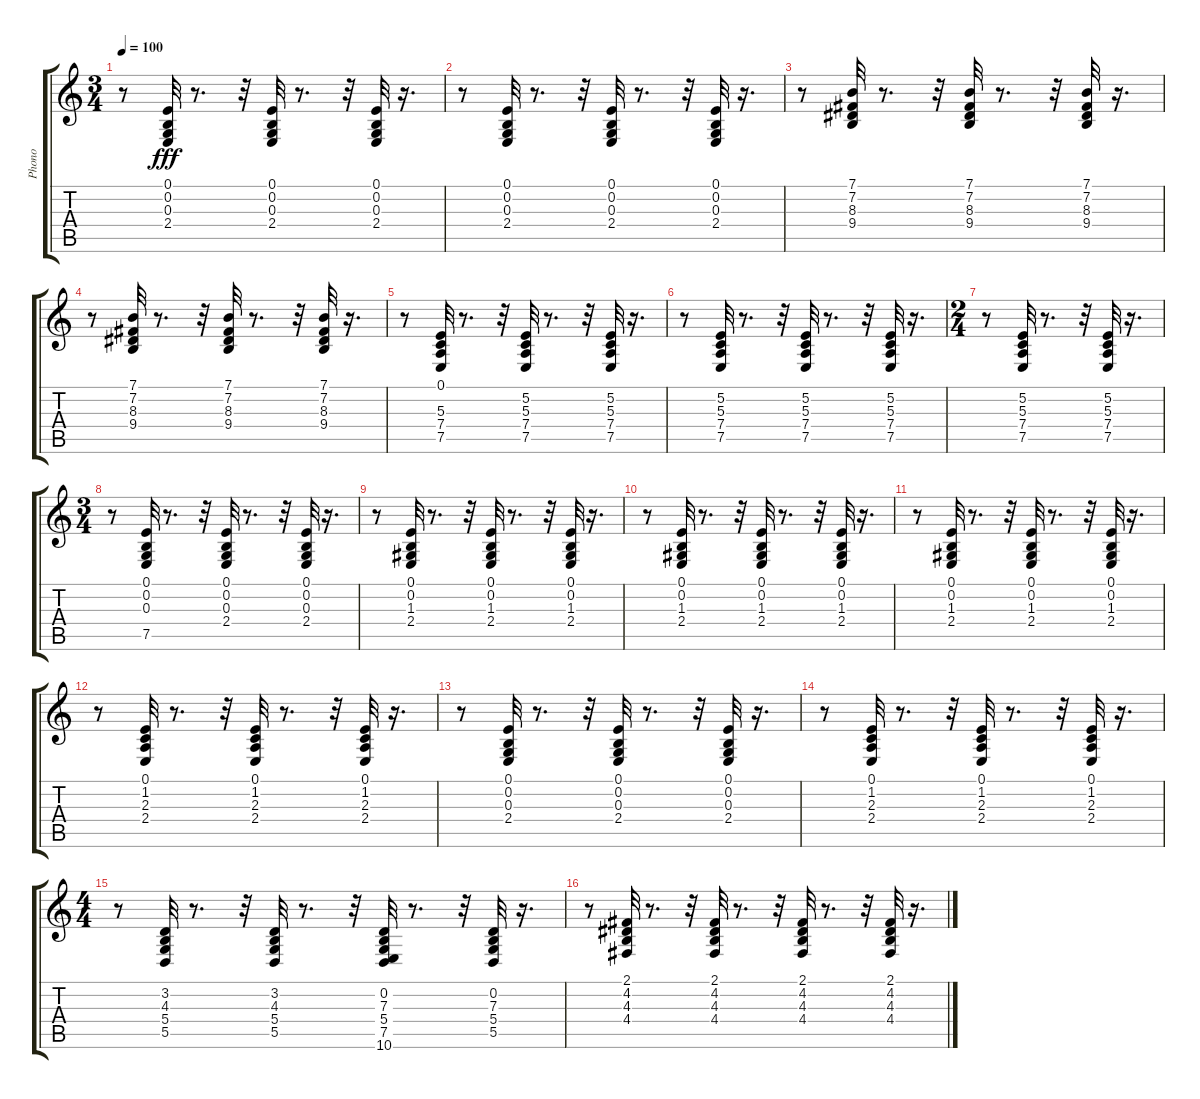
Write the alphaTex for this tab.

\track ("Phono" "Phono") {instrument honkytonkpiano}
\staff {score tabs}
\tuning (E4 B3 G3 D3 A2 E2) {hide}
\ts (3 4)
\tempo 100
\clef g2
\ks c
r.8{dy fff instrument honkytonkpiano} (0.1 0.2 0.3 2.4).32 r.8{d} r.32 (0.1 0.2 0.3 2.4).32 r.8{d} r.32 (0.1 0.2 0.3 2.4).32 r.16{d} |
r.8 (0.1 0.2 0.3 2.4).32 r.8{d} r.32 (0.1 0.2 0.3 2.4).32 r.8{d} r.32 (0.1 0.2 0.3 2.4).32 r.16{d} |
r.8 (7.1 7.2 8.3 9.4).32 r.8{d} r.32 (7.1 7.2 8.3 9.4).32 r.8{d} r.32 (7.1 7.2 8.3 9.4).32 r.16{d} |
r.8 (7.1 7.2 8.3 9.4).32 r.8{d} r.32 (7.1 7.2 8.3 9.4).32 r.8{d} r.32 (7.1 7.2 8.3 9.4).32 r.16{d} |
r.8 (0.1 5.3 7.4 7.5).32 r.8{d} r.32 (5.2 5.3 7.4 7.5).32 r.8{d} r.32 (5.2 5.3 7.4 7.5).32 r.16{d} |
r.8 (5.2 5.3 7.4 7.5).32 r.8{d} r.32 (5.2 5.3 7.4 7.5).32 r.8{d} r.32 (5.2 5.3 7.4 7.5).32 r.16{d} |
\ts (2 4)
r.8 (5.2 5.3 7.4 7.5).32 r.8{d} r.32 (5.2 5.3 7.4 7.5).32 r.16{d} |
\ts (3 4)
r.8 (0.1 0.2 0.3 7.5).32 r.8{d} r.32 (0.1 0.2 0.3 2.4).32 r.8{d} r.32 (0.1 0.2 0.3 2.4).32 r.16{d} |
r.8 (0.1 0.2 1.3 2.4).32 r.8{d} r.32 (0.1 0.2 1.3 2.4).32 r.8{d} r.32 (0.1 0.2 1.3 2.4).32 r.16{d} |
r.8 (0.1 0.2 1.3 2.4).32 r.8{d} r.32 (0.1 0.2 1.3 2.4).32 r.8{d} r.32 (0.1 0.2 1.3 2.4).32 r.16{d} |
r.8 (0.1 0.2 1.3 2.4).32 r.8{d} r.32 (0.1 0.2 1.3 2.4).32 r.8{d} r.32 (0.1 0.2 1.3 2.4).32 r.16{d} |
r.8 (0.1 1.2 2.3 2.4).32 r.8{d} r.32 (0.1 1.2 2.3 2.4).32 r.8{d} r.32 (0.1 1.2 2.3 2.4).32 r.16{d} |
r.8 (0.1 0.2 0.3 2.4).32 r.8{d} r.32 (0.1 0.2 0.3 2.4).32 r.8{d} r.32 (0.1 0.2 0.3 2.4).32 r.16{d} |
r.8 (0.1 1.2 2.3 2.4).32 r.8{d} r.32 (0.1 1.2 2.3 2.4).32 r.8{d} r.32 (0.1 1.2 2.3 2.4).32 r.16{d} |
\ts (4 4)
r.8 (3.2 4.3 5.4 5.5).32 r.8{d} r.32 (3.2 4.3 5.4 5.5).32 r.8{d} r.32 (0.2 7.3 5.4 7.5 10.6).32 r.8{d} r.32 (0.2 7.3 5.4 5.5).32 r.16{d} |
r.8 (2.1 4.2 4.3 4.4).32 r.8{d} r.32 (2.1 4.2 4.3 4.4).32 r.8{d} r.32 (2.1 4.2 4.3 4.4).32 r.8{d} r.32 (2.1 4.2 4.3 4.4).32 r.16{d}
